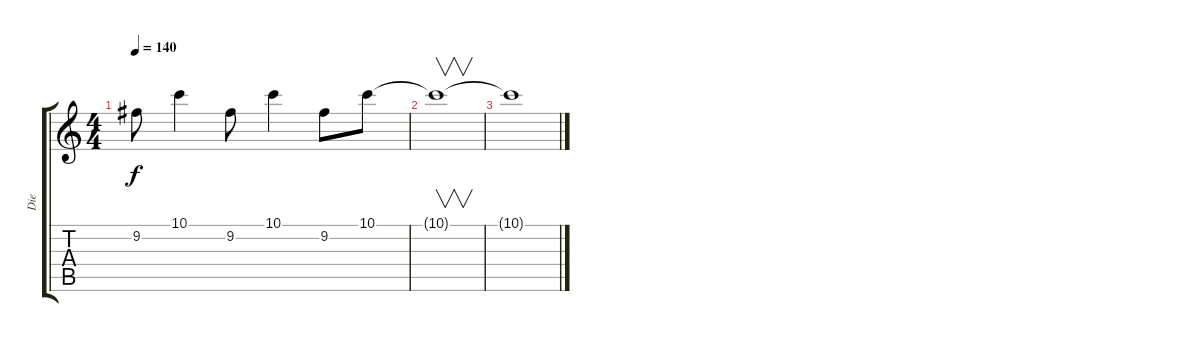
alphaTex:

\track ("Die" "Die") {instrument distortionguitar}
\staff {score tabs}
\tuning (D4 A3 F3 C3 G2 D2) {hide}
\ts (4 4)
\tempo 140
\clef g2
\ks c
9.2.8{dy f} 10.1.4 9.2.8 10.1.4 9.2.8 10.1.8 |
10.1{t}.1{v} |
10.1{t}.1{volume 0}
